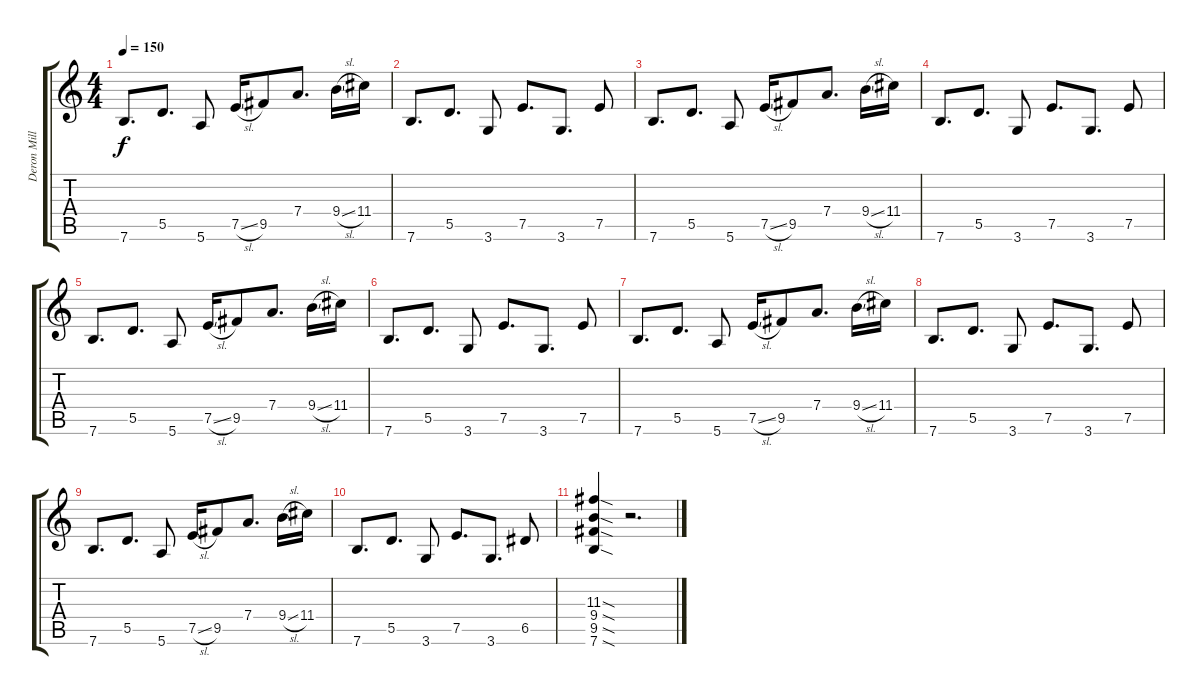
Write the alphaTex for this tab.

\track ("Deron Miller Left" "Deron Mill") {instrument distortionguitar}
\staff {score tabs}
\tuning (E4 B3 G3 D3 A2 E2) {hide}
\ts (4 4)
\tempo 150
\clef g2
\ks c
7.6.8{d dy f} 5.5.8{d} 5.6.8 7.5{sl}.16 9.5.8 7.4.8{d} 9.4{sl}.16 11.4.16 |
7.6.8{d} 5.5.8{d} 3.6.8 7.5.8{d} 3.6.8{d} 7.5.8 |
7.6.8{d} 5.5.8{d} 5.6.8 7.5{sl}.16 9.5.8 7.4.8{d} 9.4{sl}.16 11.4.16 |
7.6.8{d} 5.5.8{d} 3.6.8 7.5.8{d} 3.6.8{d} 7.5.8 |
7.6.8{d} 5.5.8{d} 5.6.8 7.5{sl}.16 9.5.8 7.4.8{d} 9.4{sl}.16 11.4.16 |
7.6.8{d} 5.5.8{d} 3.6.8 7.5.8{d} 3.6.8{d} 7.5.8 |
7.6.8{d} 5.5.8{d} 5.6.8 7.5{sl}.16 9.5.8 7.4.8{d} 9.4{sl}.16 11.4.16 |
7.6.8{d} 5.5.8{d} 3.6.8 7.5.8{d} 3.6.8{d} 7.5.8 |
7.6.8{d} 5.5.8{d} 5.6.8 7.5{sl}.16 9.5.8 7.4.8{d} 9.4{sl}.16 11.4.16 |
7.6.8{d} 5.5.8{d} 3.6.8 7.5.8{d} 3.6.8{d} 6.5.8 |
(11.3{sod} 9.4{sod} 9.5{sod} 7.6{sod}).4 r.2{d}
